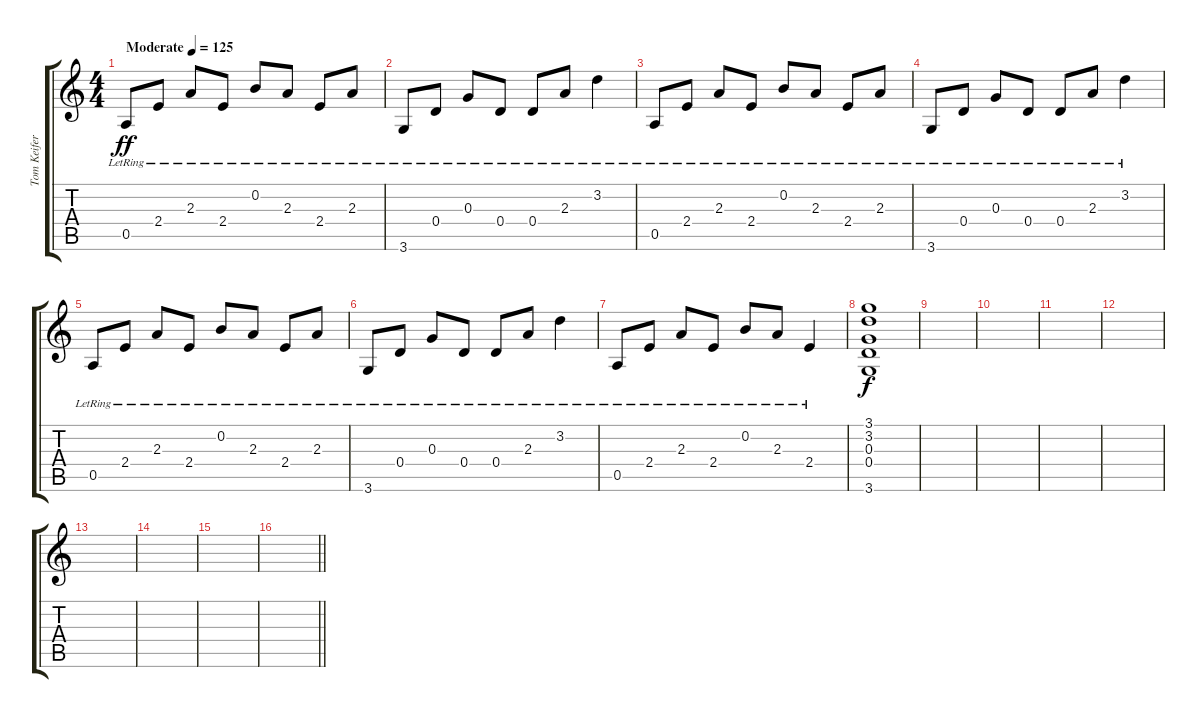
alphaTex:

\track ("Tom Keifer -  12str Guitar" "Tom Keifer") {instrument electricguitarclean}
\staff {score tabs}
\tuning (E4 B3 G3 D3 A2 E2) {hide}
\ts (4 4)
\tempo (125 "Moderate")
\clef g2
\ks c
0.5{lr}.8{dy ff instrument electricguitarclean} 2.4{lr}.8 2.3{lr}.8 2.4{lr}.8 0.2{lr}.8 2.3{lr}.8 2.4{lr}.8 2.3{lr}.8 |
3.6{lr}.8 0.4{lr}.8 0.3{lr}.8 0.4{lr}.8 0.4{lr}.8 2.3{lr}.8 3.2{lr}.4 |
0.5{lr}.8 2.4{lr}.8 2.3{lr}.8 2.4{lr}.8 0.2{lr}.8 2.3{lr}.8 2.4{lr}.8 2.3{lr}.8 |
3.6{lr}.8 0.4{lr}.8 0.3{lr}.8 0.4{lr}.8 0.4{lr}.8 2.3{lr}.8 3.2{lr}.4 |
0.5{lr}.8 2.4{lr}.8 2.3{lr}.8 2.4{lr}.8 0.2{lr}.8 2.3{lr}.8 2.4{lr}.8 2.3{lr}.8 |
3.6{lr}.8 0.4{lr}.8 0.3{lr}.8 0.4{lr}.8 0.4{lr}.8 2.3{lr}.8 3.2{lr}.4 |
0.5{lr}.8 2.4{lr}.8 2.3{lr}.8 2.4{lr}.8 0.2{lr}.8 2.3{lr}.8 2.4{lr}.4 |
(3.1 3.2 0.3 0.4 3.6).1{dy f} |
|
|
|
|
|
|
|
\barLineRight lightlight
